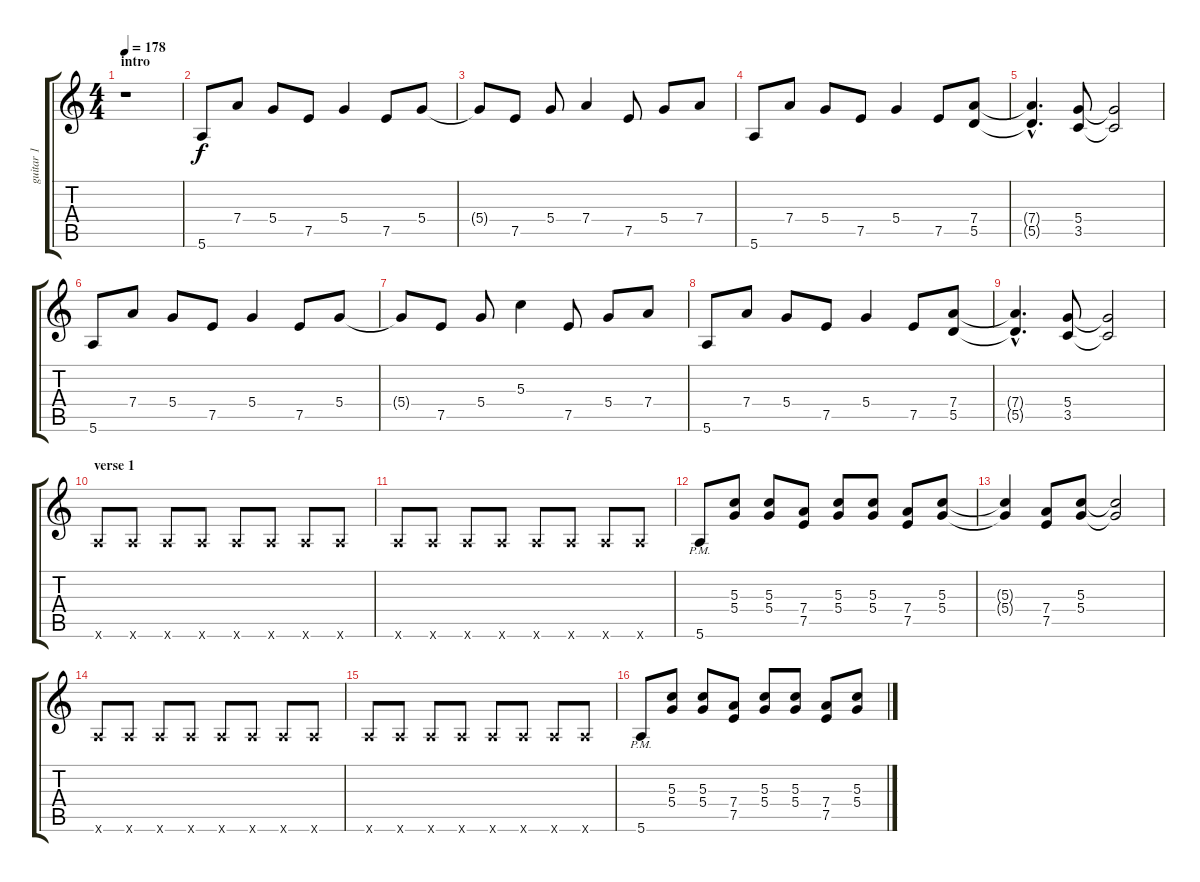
\track ("guitar 1" "guitar 1") {instrument overdrivenguitar}
\staff {score tabs}
\tuning (E4 B3 G3 D3 A2 E2) {hide}
\ts (4 4)
\section ("" "intro")
\tempo 178
\clef g2
\ks c
r.1{dy f instrument overdrivenguitar} |
\ks aminor
5.6.8 7.4.8 5.4.8 7.5.8 5.4.4 7.5.8 5.4.8 |
5.4{t}.8 7.5.8 5.4.8 7.4.4 7.5.8 5.4.8 7.4.8 |
5.6.8 7.4.8 5.4.8 7.5.8 5.4.4 7.5.8 (7.4 5.5).8 |
(7.4{hac t} 5.5{hac t}).4{d} (5.4 3.5).8 (5.4{t} 3.5{t}).2 |
5.6.8 7.4.8 5.4.8 7.5.8 5.4.4 7.5.8 5.4.8 |
5.4{t}.8 7.5.8 5.4.8 5.3.4 7.5.8 5.4.8 7.4.8 |
5.6.8 7.4.8 5.4.8 7.5.8 5.4.4 7.5.8 (7.4 5.5).8 |
(7.4{hac t} 5.5{hac t}).4{d} (5.4 3.5).8 (5.4{t} 3.5{t}).2 |
\section ("" "verse 1")
5.6{x}.8 5.6{x}.8 5.6{x}.8 5.6{x}.8 5.6{x}.8 5.6{x}.8 5.6{x}.8 5.6{x}.8 |
5.6{x}.8 5.6{x}.8 5.6{x}.8 5.6{x}.8 5.6{x}.8 5.6{x}.8 5.6{x}.8 5.6{x}.8 |
5.6{pm}.8 (5.3 5.4).8 (5.3 5.4).8 (7.4 7.5).8 (5.3 5.4).8 (5.3 5.4).8 (7.4 7.5).8 (5.3 5.4).8 |
(5.3{t} 5.4{t}).4 (7.4 7.5).8 (5.3 5.4).8 (5.3{t} 5.4{t}).2 |
5.6{x}.8 5.6{x}.8 5.6{x}.8 5.6{x}.8 5.6{x}.8 5.6{x}.8 5.6{x}.8 5.6{x}.8 |
5.6{x}.8 5.6{x}.8 5.6{x}.8 5.6{x}.8 5.6{x}.8 5.6{x}.8 5.6{x}.8 5.6{x}.8 |
5.6{pm}.8 (5.3 5.4).8 (5.3 5.4).8 (7.4 7.5).8 (5.3 5.4).8 (5.3 5.4).8 (7.4 7.5).8 (5.3 5.4).8
